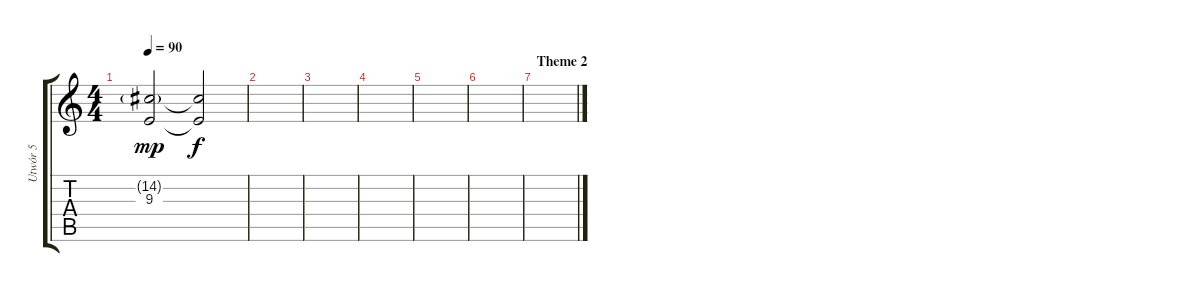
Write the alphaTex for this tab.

\track ("Utwór 5" "Utwór 5") {instrument tuba}
\staff {score tabs}
\tuning (E4 B3 G3 D3 A2 E2) {hide}
\ts (4 4)
\tempo 90
\clef g2
\ks c
(14.2{g} 9.3).2{dy mp} (14.2{t} 9.3{t}).2{dy f} |
|
|
|
|
|
\section ("" "Theme 2")
